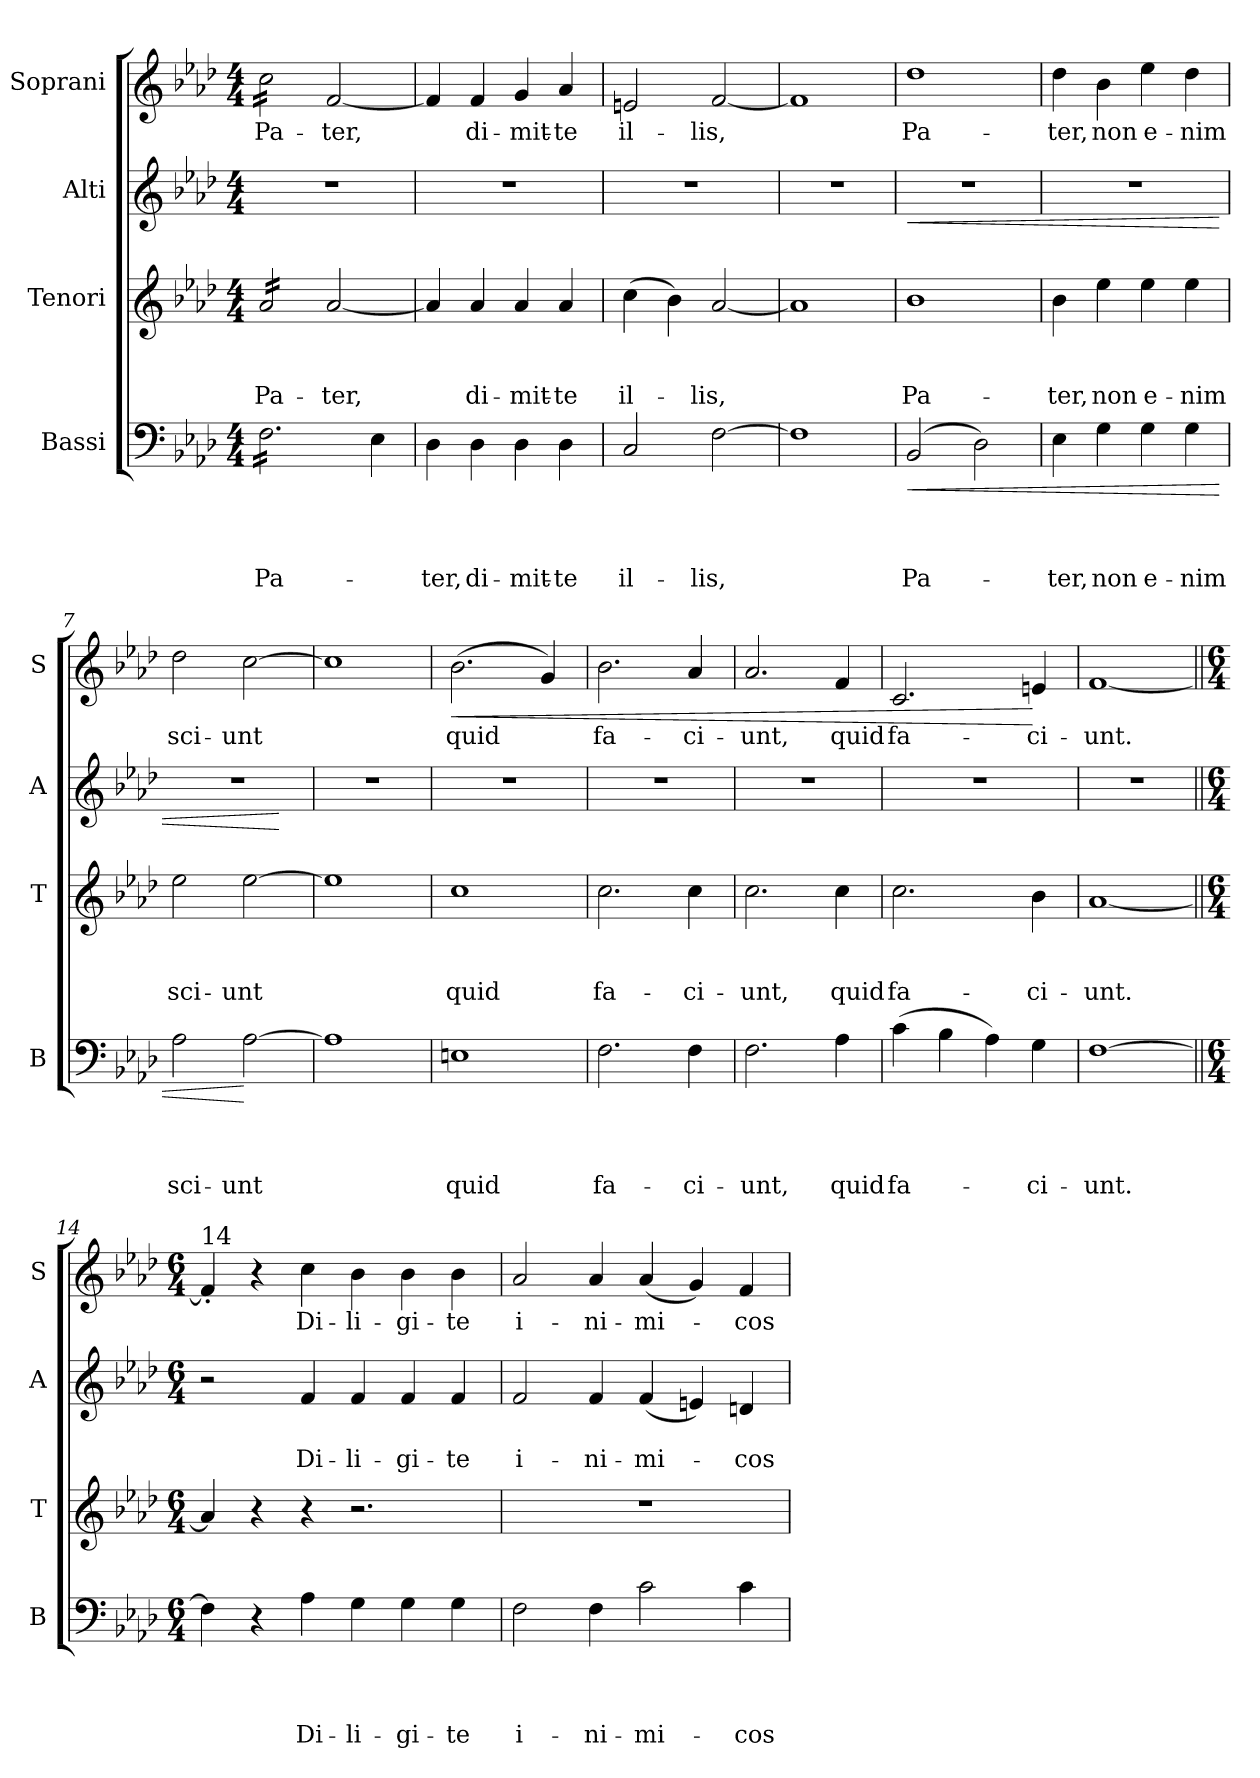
**kern	**text	**text	**text	**text	**dynam	**kern	**text	**text	**text	**kern	**text	**text	**dynam	**kern	**text	**dynam
*part4	*part4	*part4	*part4	*part4	*part4	*part3	*part3	*part3	*part3	*part2	*part2	*part2	*part2	*part1	*part1	*part1
*staff4	*staff4	*staff4	*staff4	*staff4	*staff4	*staff3	*staff3	*staff3	*staff3	*staff2	*staff2	*staff2	*staff2	*staff1	*staff1	*staff1
*I"Bassi	*	*	*	*	*	*I"Tenori	*	*	*	*I"Alti	*	*	*	*I"Soprani	*	*
*I'B	*	*	*	*	*	*I'T	*	*	*	*I'A	*	*	*	*I'S	*	*
*clefF4	*	*	*	*	*	*clefG2	*	*	*	*clefG2	*	*	*	*clefG2	*	*
*k[b-e-a-d-]	*	*	*	*	*	*k[b-e-a-d-]	*	*	*	*k[b-e-a-d-]	*	*	*	*k[b-e-a-d-]	*	*
*A-:	*	*	*	*	*	*A-:	*	*	*	*A-:	*	*	*	*A-:	*	*
*M4/4	*	*	*	*	*	*M4/4	*	*	*	*M4/4	*	*	*	*M4/4	*	*
=1	=1	=1	=1	=1	=1	=1	=1	=1	=1	=1	=1	=1	=1	=1	=1	=1
!	!	!	!	!LO:LY:b	!	!	!	!	!LO:LY:b	!	!	!	!	!	!LO:LY:b	!
*tremolo	*	*	*	*	*	*	*	*	*	*	*	*	*	*	*	*
*	*	*	*	*	*	*tremolo	*	*	*	*	*	*	*	*	*	*
*	*	*	*	*	*	*	*	*	*	*	*	*	*	*tremolo	*	*
(>16F\LL	.	.	.	Pa-	.	16a-/LL	.	.	Pa-	1r	.	.	.	16cc\LL	Pa-	.
(>16F\	.	.	.	.	.	16a-/	.	.	.	.	.	.	.	16cc\	.	.
(>16F\	.	.	.	.	.	16a-/	.	.	.	.	.	.	.	16cc\	.	.
(>16F\	.	.	.	.	.	16a-/	.	.	.	.	.	.	.	16cc\	.	.
(>16F\	.	.	.	.	.	16a-/	.	.	.	.	.	.	.	16cc\	.	.
(>16F\	.	.	.	.	.	16a-/	.	.	.	.	.	.	.	16cc\	.	.
(>16F\	.	.	.	.	.	16a-/	.	.	.	.	.	.	.	16cc\	.	.
(>16F\	.	.	.	.	.	16a-/JJ	.	.	.	.	.	.	.	16cc\JJ	.	.
*	*	*	*	*	*	*	*	*	*	*	*	*	*	*Xtremolo	*	*
*	*	*	*	*	*	*Xtremolo	*	*	*	*	*	*	*	*	*	*
!	!	!	!	!	!	!	!	!	!LO:LY:b	!	!	!	!	!	!LO:LY:b	!
(>16F\	.	.	.	.	.	[<2a-/	.	.	-ter,	.	.	.	.	[<2f/	-ter,	.
(>16F\	.	.	.	.	.	.	.	.	.	.	.	.	.	.	.	.
(>16F\	.	.	.	.	.	.	.	.	.	.	.	.	.	.	.	.
16F\JJ	.	.	.	.	.	.	.	.	.	.	.	.	.	.	.	.
*Xtremolo	*	*	*	*	*	*	*	*	*	*	*	*	*	*	*	*
4E-\)	.	.	.	.	.	.	.	.	.	.	.	.	.	.	.	.
=2	=2	=2	=2	=2	=2	=2	=2	=2	=2	=2	=2	=2	=2	=2	=2	=2
!	!	!	!	!LO:LY:b	!	!	!	!	!	!	!	!	!	!	!	!
4D-\	.	.	.	-ter,	.	4a-/]	.	.	.	1r	.	.	.	4f/]	.	.
!	!	!	!	!LO:LY:b	!	!	!	!	!LO:LY:b	!	!	!	!	!	!LO:LY:b	!
4D-\	.	.	.	di-	.	4a-/	.	.	di-	.	.	.	.	4f/	di-	.
!	!	!	!	!LO:LY:b	!	!	!	!	!LO:LY:b	!	!	!	!	!	!LO:LY:b	!
4D-\	.	.	.	-mit-	.	4a-/	.	.	-mit-	.	.	.	.	4g/	-mit-	.
!	!	!	!	!LO:LY:b	!	!	!	!	!LO:LY:b	!	!	!	!	!	!LO:LY:b	!
4D-\	.	.	.	-te	.	4a-/	.	.	-te	.	.	.	.	4a-/	-te	.
=3	=3	=3	=3	=3	=3	=3	=3	=3	=3	=3	=3	=3	=3	=3	=3	=3
!	!	!	!	!LO:LY:b	!	!	!	!	!LO:LY:b	!	!	!	!	!	!LO:LY:b	!
2C/	.	.	.	il-	.	(>4cc\	.	.	il-	1r	.	.	.	2en/	il-	.
.	.	.	.	.	.	4b-\)	.	.	.	.	.	.	.	.	.	.
!	!	!	!	!LO:LY:b	!	!	!	!	!LO:LY:b	!	!	!	!	!	!LO:LY:b	!
[>2F\	.	.	.	-lis,	.	[<2a-/	.	.	-lis,	.	.	.	.	[<2f/	-lis,	.
=4	=4	=4	=4	=4	=4	=4	=4	=4	=4	=4	=4	=4	=4	=4	=4	=4
1F]	.	.	.	.	.	1a-]	.	.	.	1r	.	.	.	1f]	.	.
!!LO:LB:g=z
=5	=5	=5	=5	=5	=5	=5	=5	=5	=5	=5	=5	=5	=5	=5	=5	=5
!	!	!	!	!LO:LY:b	!LO:HP:b	!	!	!	!LO:LY:b	!	!	!	!LO:HP:b	!	!LO:LY:b	!
(2BB-/	.	.	.	Pa-	<	1b-	.	.	Pa-	1r	.	.	<	1dd-	Pa-	.
2D-\)	.	.	.	.	.	.	.	.	.	.	.	.	.	.	.	.
=6	=6	=6	=6	=6	=6	=6	=6	=6	=6	=6	=6	=6	=6	=6	=6	=6
!	!	!	!	!LO:LY:b	!	!	!	!	!LO:LY:b	!	!	!	!	!	!LO:LY:b	!
4E-\	.	.	.	-ter,	.	4b-\	.	.	-ter,	1r	.	.	.	4dd-\	-ter,	.
!	!	!	!	!LO:LY:b	!	!	!	!	!LO:LY:b	!	!	!	!	!	!LO:LY:b	!
4G\	.	.	.	non	.	4ee-\	.	.	non	.	.	.	.	4b-\	non	.
!	!	!	!	!LO:LY:b	!	!	!	!	!LO:LY:b	!	!	!	!	!	!LO:LY:b	!
4G\	.	.	.	e-	.	4ee-\	.	.	e-	.	.	.	.	4ee-\	e-	.
!	!	!	!	!LO:LY:b	!	!	!	!	!LO:LY:b	!	!	!	!	!	!LO:LY:b	!
4G\	.	.	.	-nim	.	4ee-\	.	.	-nim	.	.	.	.	4dd-\	-nim	.
=7	=7	=7	=7	=7	=7	=7	=7	=7	=7	=7	=7	=7	=7	=7	=7	=7
!	!	!	!	!LO:LY:b	!	!	!	!	!LO:LY:b	!	!	!	!	!	!LO:LY:b	!
2A-\	.	.	.	sci-	.	2ee-\	.	.	sci-	1r	.	.	.	2dd-\	sci-	.
!	!	!	!	!LO:LY:b	!	!	!	!	!LO:LY:b	!	!	!	!	!	!LO:LY:b	!
[>2A-\	.	.	.	-unt	[	[>2ee-\	.	.	-unt	.	.	.	.	[>2cc\	-unt	.
.	.	.	.	.	.	.	.	.	.	.	.	.	[	.	.	.
=8	=8	=8	=8	=8	=8	=8	=8	=8	=8	=8	=8	=8	=8	=8	=8	=8
1A-]	.	.	.	.	.	1ee-]	.	.	.	1r	.	.	.	1cc]	.	.
!!LO:LB:g=z
=9	=9	=9	=9	=9	=9	=9	=9	=9	=9	=9	=9	=9	=9	=9	=9	=9
!	!	!	!	!LO:LY:b	!	!	!	!	!LO:LY:b	!	!	!	!	!	!LO:LY:b	!LO:HP:b
1En	.	.	.	quid	.	1cc	.	.	quid	1r	.	.	.	(>2.b-\	quid	<
.	.	.	.	.	.	.	.	.	.	.	.	.	.	4g/)	.	.
=10	=10	=10	=10	=10	=10	=10	=10	=10	=10	=10	=10	=10	=10	=10	=10	=10
!	!	!	!	!LO:LY:b	!	!	!	!	!LO:LY:b	!	!	!	!	!	!LO:LY:b	!
2.F\	.	.	.	fa-	.	2.cc\	.	.	fa-	1r	.	.	.	2.b-\	fa-	.
!	!	!	!	!LO:LY:b	!	!	!	!	!LO:LY:b	!	!	!	!	!	!LO:LY:b	!
4F\	.	.	.	-ci-	.	4cc\	.	.	-ci-	.	.	.	.	4a-/	-ci-	.
=11	=11	=11	=11	=11	=11	=11	=11	=11	=11	=11	=11	=11	=11	=11	=11	=11
!	!	!	!	!LO:LY:b	!	!	!	!	!LO:LY:b	!	!	!	!	!	!LO:LY:b	!
2.F\	.	.	.	-unt,	.	2.cc\	.	.	-unt,	1r	.	.	.	2.a-/	-unt,	.
!	!	!	!	!LO:LY:b	!	!	!	!	!LO:LY:b	!	!	!	!	!	!LO:LY:b	!
4A-\	.	.	.	quid	.	4cc\	.	.	quid	.	.	.	.	4f/	quid	.
=12	=12	=12	=12	=12	=12	=12	=12	=12	=12	=12	=12	=12	=12	=12	=12	=12
!	!	!	!	!LO:LY:b	!	!	!	!	!LO:LY:b	!	!	!	!	!	!LO:LY:b	!
(>4c\	.	.	.	fa-	.	2.cc\	.	.	fa-	1r	.	.	.	2.c/	fa-	.
4B-\	.	.	.	.	.	.	.	.	.	.	.	.	.	.	.	.
4A-\)	.	.	.	.	.	.	.	.	.	.	.	.	.	.	.	.
!	!	!	!	!LO:LY:b	!	!	!	!	!LO:LY:b	!	!	!	!	!	!LO:LY:b	!
4G\	.	.	.	-ci-	.	4b-\	.	.	-ci-	.	.	.	.	4en/	-ci-	[
=13	=13	=13	=13	=13	=13	=13	=13	=13	=13	=13	=13	=13	=13	=13	=13	=13
!	!	!	!	!LO:LY:b	!	!	!	!	!LO:LY:b	!	!	!	!	!	!LO:LY:b	!
[>1F	.	.	.	-unt.	.	[>1a-	.	.	-unt.	1r	.	.	.	[>1f	-unt.	.
!!LO:PB:g=z
=14||	=14||	=14||	=14||	=14||	=14||	=14||	=14||	=14||	=14||	=14||	=14||	=14||	=14||	=14||	=14||	=14||
*M6/4	*	*	*	*	*	*M6/4	*	*	*	*M6/4	*	*	*	*M6/4	*	*
*	*	*	*	*	*	*	*	*	*	*	*	*	*	*MM70	*	*
!	!	!	!	!	!	!	!	!	!	!	!	!	!	!LO:TX:a:t=14	!	!
4F\]	.	.	.	.	.	4a-/]	.	.	.	2r	.	.	.	4f'</]	.	.
4r	.	.	.	.	.	4r	.	.	.	.	.	.	.	4r	.	.
!	!	!	!	!LO:LY:b	!	!	!	!	!	!	!	!LO:LY:b	!	!	!LO:LY:b	!
4A-\	.	.	.	Di-	.	4r	.	.	.	4f/	.	Di-	.	4cc\	Di-	.
!	!	!	!	!LO:LY:b	!	!	!	!	!	!	!	!LO:LY:b	!	!	!LO:LY:b	!
4G\	.	.	.	-li-	.	2.r	.	.	.	4f/	.	-li-	.	4b-\	-li-	.
!	!	!	!	!LO:LY:b	!	!	!	!	!	!	!	!LO:LY:b	!	!	!LO:LY:b	!
4G\	.	.	.	-gi-	.	.	.	.	.	4f/	.	-gi-	.	4b-\	-gi-	.
!	!	!	!	!LO:LY:b	!	!	!	!	!	!	!	!LO:LY:b	!	!	!LO:LY:b	!
4G\	.	.	.	-te	.	.	.	.	.	4f/	.	-te	.	4b-\	-te	.
=15	=15	=15	=15	=15	=15	=15	=15	=15	=15	=15	=15	=15	=15	=15	=15	=15
!	!	!	!	!LO:LY:b	!	!LO:N:vis=1	!	!	!	!	!	!LO:LY:b	!	!	!LO:LY:b	!
2F\	.	.	.	i-	.	1.r	.	.	.	2f/	.	i-	.	2a-/	i-	.
!	!	!	!	!LO:LY:b	!	!	!	!	!	!	!	!LO:LY:b	!	!	!LO:LY:b	!
4F\	.	.	.	-ni-	.	.	.	.	.	4f/	.	-ni-	.	4a-/	-ni-	.
!	!	!	!	!LO:LY:b	!	!	!	!	!	!	!	!LO:LY:b	!	!	!LO:LY:b	!
2c\	.	.	.	-mi-	.	.	.	.	.	(<4f/	.	-mi-	.	(<4a-/	-mi-	.
.	.	.	.	.	.	.	.	.	.	4en/)	.	.	.	4g/)	.	.
!	!	!	!	!LO:LY:b	!	!	!	!	!	!	!	!LO:LY:b	!	!	!LO:LY:b	!
4c\	.	.	.	-cos	.	.	.	.	.	4dn/	.	-cos	.	4f/	-cos	.
=	=	=	=	=	=	=	=	=	=	=	=	=	=	=	=	=
*-	*-	*-	*-	*-	*-	*-	*-	*-	*-	*-	*-	*-	*-	*-	*-	*-
